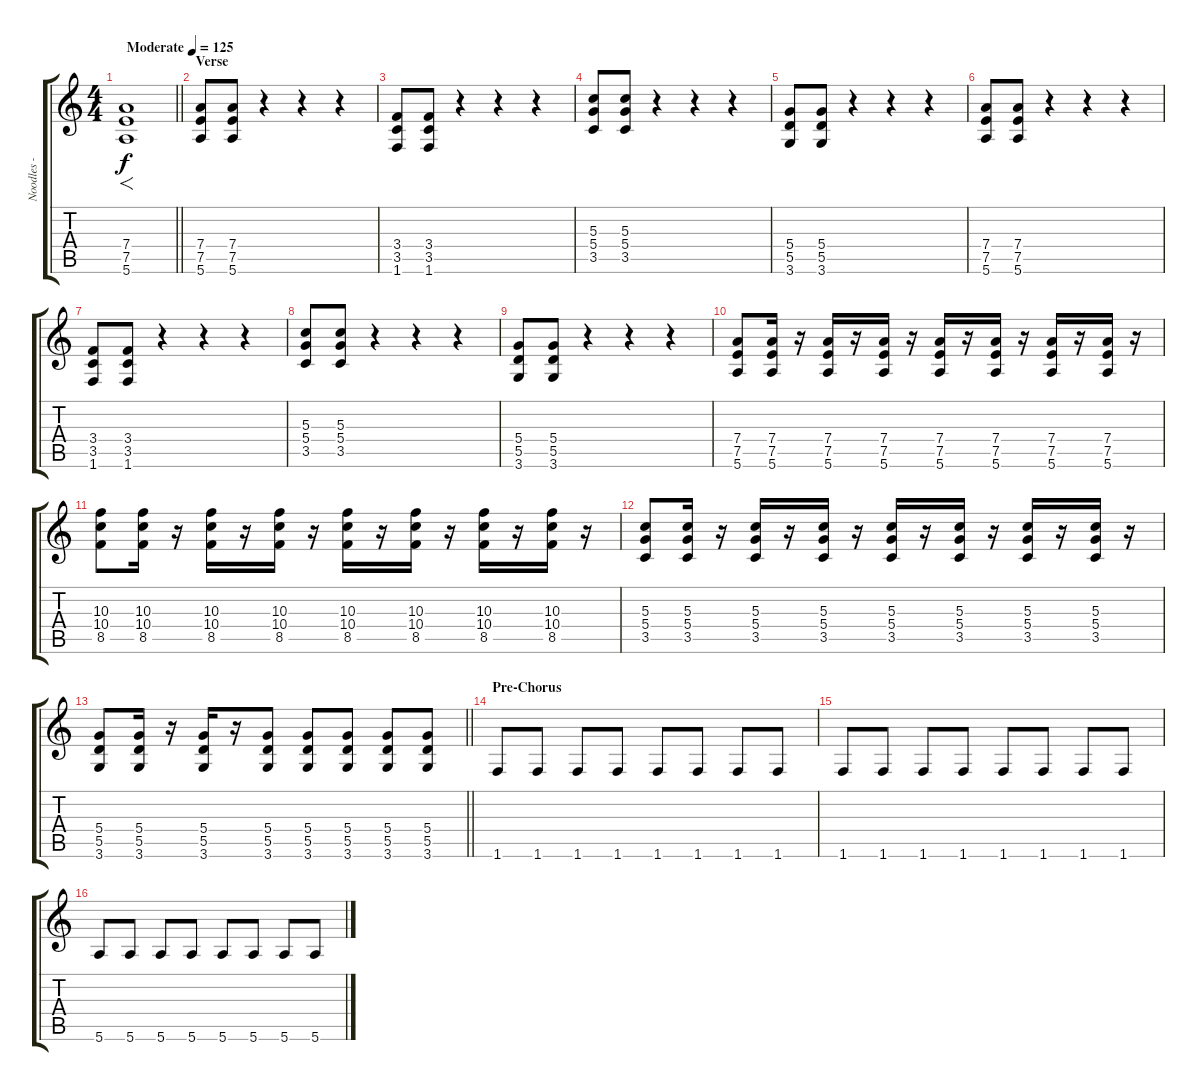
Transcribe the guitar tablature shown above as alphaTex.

\track ("Noodles - Guitar" "Noodles - ") {instrument distortionguitar}
\staff {score tabs}
\tuning (E4 B3 G3 D3 A2 E2) {hide}
\ts (4 4)
\tempo (125 "Moderate")
\clef g2
\barLineRight lightlight
\ks c
(7.4 7.5 5.6).1{f dy f instrument distortionguitar} |
\section ("" "Verse")
(7.4 7.5 5.6).8 (7.4 7.5 5.6).8 r.4 r.4 r.4 |
(3.4 3.5 1.6).8 (3.4 3.5 1.6).8 r.4 r.4 r.4 |
(5.3 5.4 3.5).8 (5.3 5.4 3.5).8 r.4 r.4 r.4 |
(5.4 5.5 3.6).8 (5.4 5.5 3.6).8 r.4 r.4 r.4 |
(7.4 7.5 5.6).8 (7.4 7.5 5.6).8 r.4 r.4 r.4 |
(3.4 3.5 1.6).8 (3.4 3.5 1.6).8 r.4 r.4 r.4 |
(5.3 5.4 3.5).8 (5.3 5.4 3.5).8 r.4 r.4 r.4 |
(5.4 5.5 3.6).8 (5.4 5.5 3.6).8 r.4 r.4 r.4 |
(7.4 7.5 5.6).8{volume 14} (7.4 7.5 5.6).16 r.16 (7.4 7.5 5.6).16 r.16 (7.4 7.5 5.6).16 r.16 (7.4 7.5 5.6).16 r.16 (7.4 7.5 5.6).16 r.16 (7.4 7.5 5.6).16 r.16 (7.4 7.5 5.6).16 r.16 |
(10.3 10.4 8.5).8 (10.3 10.4 8.5).16 r.16 (10.3 10.4 8.5).16 r.16 (10.3 10.4 8.5).16 r.16 (10.3 10.4 8.5).16 r.16 (10.3 10.4 8.5).16 r.16 (10.3 10.4 8.5).16 r.16 (10.3 10.4 8.5).16 r.16 |
(5.3 5.4 3.5).8 (5.3 5.4 3.5).16 r.16 (5.3 5.4 3.5).16 r.16 (5.3 5.4 3.5).16 r.16 (5.3 5.4 3.5).16 r.16 (5.3 5.4 3.5).16 r.16 (5.3 5.4 3.5).16 r.16 (5.3 5.4 3.5).16 r.16 |
\barLineRight lightlight
(5.4 5.5 3.6).8 (5.4 5.5 3.6).16 r.16 (5.4 5.5 3.6).16 r.16 (5.4 5.5 3.6).8 (5.4 5.5 3.6).8 (5.4 5.5 3.6).8 (5.4 5.5 3.6).8 (5.4 5.5 3.6).8 |
\section ("" "Pre-Chorus")
1.6.8 1.6.8 1.6.8 1.6.8 1.6.8 1.6.8 1.6.8 1.6.8 |
1.6.8 1.6.8 1.6.8 1.6.8 1.6.8 1.6.8 1.6.8 1.6.8 |
5.6.8 5.6.8 5.6.8 5.6.8 5.6.8 5.6.8 5.6.8 5.6.8
